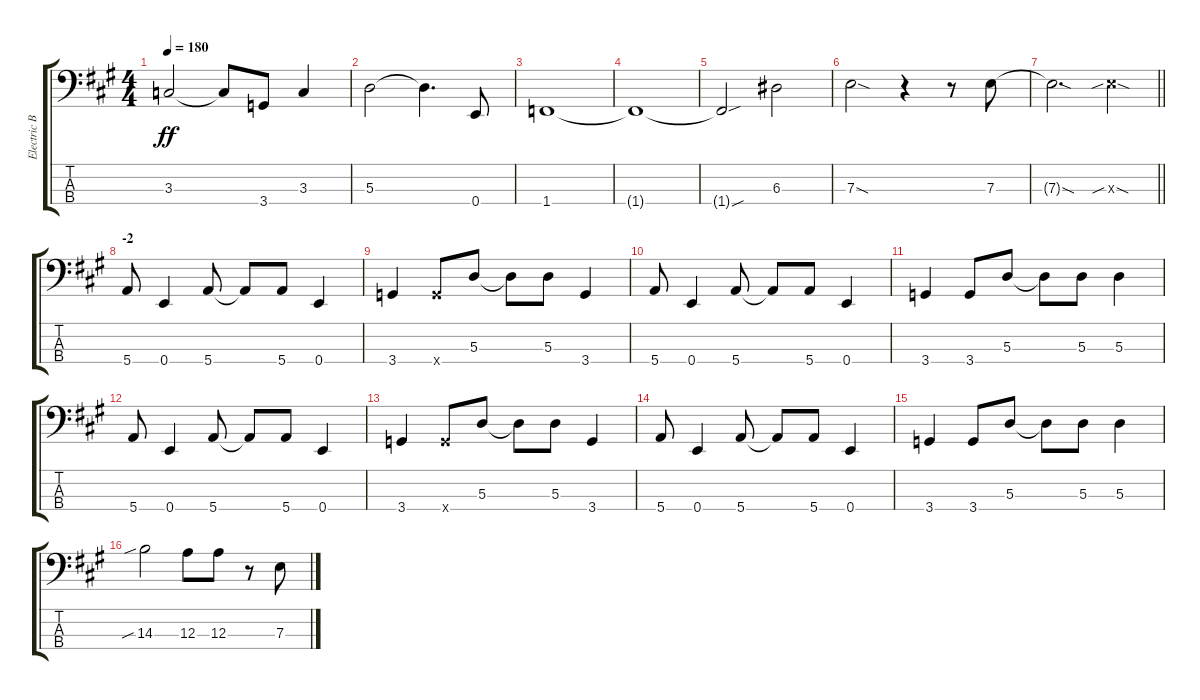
\track ("Electric Bass" "Electric B") {instrument electricbassfinger}
\staff {score tabs}
\tuning (G2 D2 A1 E1) {hide}
\ts (4 4)
\tempo 180
\clef f4
\ks a
3.3.2{dy ff} 3.3{t}.8 3.4.8 3.3.4 |
5.3.2 5.3{t}.4{d} 0.4.8 |
1.4.1 |
1.4{t}.1 |
1.4{sou t}.2 6.3.2 |
7.3{sod}.2 r.4 r.8 7.3.8 |
\barLineRight lightlight
7.3{sod t}.2{d} 7.3{sib sod x}.4 |
\section ("" "-2")
5.4.8 0.4.4 5.4.8 5.4{t}.8 5.4.8 0.4.4 |
3.4.4 3.4{x}.8 5.3.8 5.3{t}.8 5.3.8 3.4.4 |
5.4.8 0.4.4 5.4.8 5.4{t}.8 5.4.8 0.4.4 |
3.4.4 3.4.8 5.3.8 5.3{t}.8 5.3.8 5.3.4 |
5.4.8 0.4.4 5.4.8 5.4{t}.8 5.4.8 0.4.4 |
3.4.4 3.4{x}.8 5.3.8 5.3{t}.8 5.3.8 3.4.4 |
5.4.8 0.4.4 5.4.8 5.4{t}.8 5.4.8 0.4.4 |
3.4.4 3.4.8 5.3.8 5.3{t}.8 5.3.8 5.3.4 |
14.3{sib}.2 12.3.8 12.3.8 r.8 7.3.8
